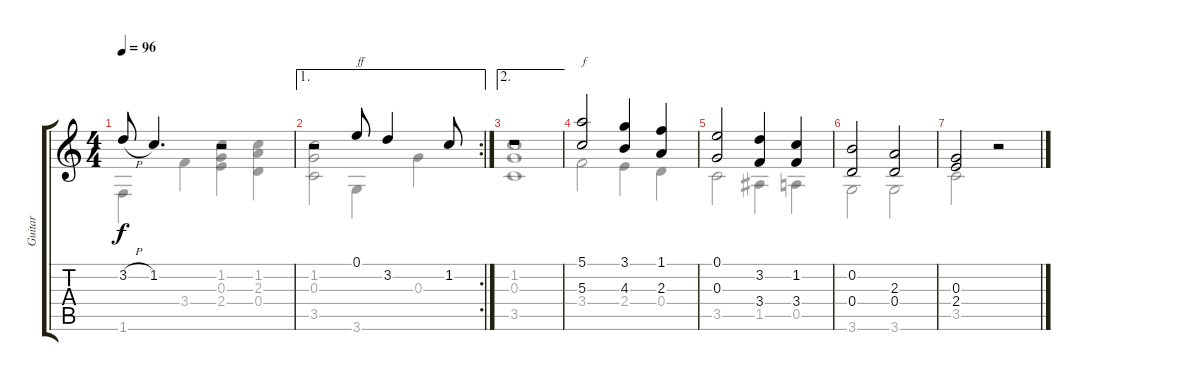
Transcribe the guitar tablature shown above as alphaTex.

\track ("Guitar" "Guitar") {instrument acousticguitarnylon}
\staff {score tabs}
\tuning (E4 B3 G3 D3 A2 E2) {hide}
\voice
\ts (4 4)
\tempo 96
\clef g2
\ks c
3.2{h t}.8{dy f} 1.2.4{d} r.2 |
\ae 1
\rc 2
r.2 0.1.8{txt "ff"} 3.2.4 1.2.8 |
\ae 2
r.1 |
(5.1 5.3).2{txt "f"} (3.1 4.3).4 (1.1 2.3).4 |
(0.1 0.3).2 (3.2 3.4).4 (1.2 3.4).4 |
(0.2 0.4).2 (2.3 0.4).2 |
(0.3 2.4).2 r.2
\voice
\clef g2
\ottava regular
\simile none
\ks c
1.6.4{dy f} 3.4.4 (1.2 0.3 2.4).4 (1.2 2.3 0.4).4 |
(1.2 0.3 3.5).2 3.6.4 0.3.4 |
(1.2 0.3 3.5).1 |
3.4.2 2.4.4 0.4.4 |
3.5.2 1.5.4 0.5.4 |
3.6.2 3.6.2 |
3.5.2 r.2
